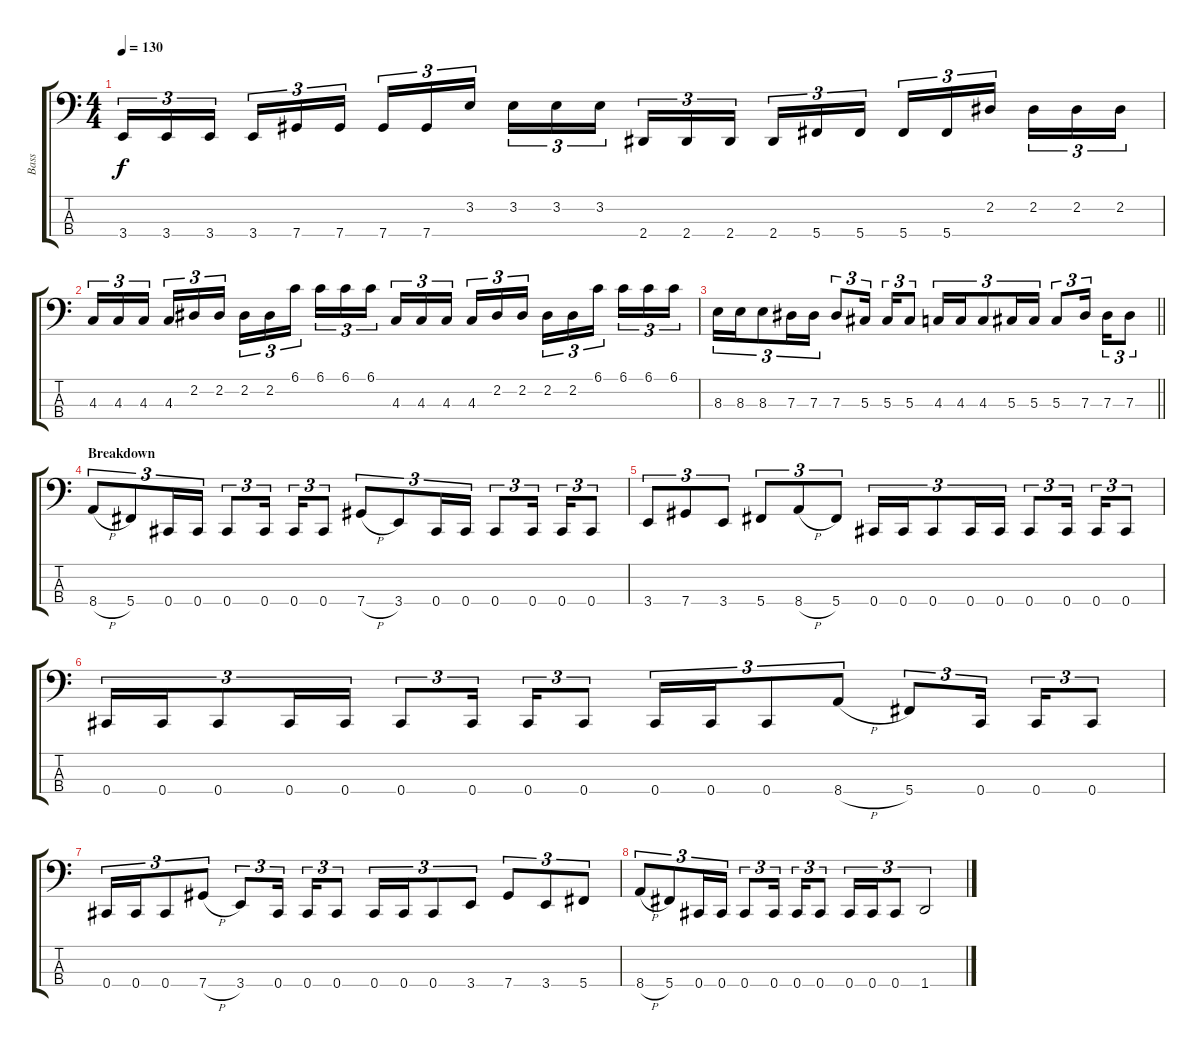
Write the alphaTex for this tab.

\track ("Bass" "Bass") {instrument electricbassfinger}
\staff {score tabs}
\tuning (Gb2 Db2 Ab1 Db1) {hide}
\ts (4 4)
\tempo 130
\clef f4
\ks c
3.4.16{tu (3 2) dy f} 3.4.16{tu (3 2)} 3.4.16{tu (3 2) beam splitsecondary} 3.4.16{tu (3 2)} 7.4.16{tu (3 2)} 7.4.16{tu (3 2)} 7.4.16{tu (3 2)} 7.4.16{tu (3 2)} 3.2.16{tu (3 2) beam splitsecondary} 3.2.16{tu (3 2)} 3.2.16{tu (3 2)} 3.2.16{tu (3 2)} 2.4.16{tu (3 2)} 2.4.16{tu (3 2)} 2.4.16{tu (3 2) beam splitsecondary} 2.4.16{tu (3 2)} 5.4.16{tu (3 2)} 5.4.16{tu (3 2)} 5.4.16{tu (3 2)} 5.4.16{tu (3 2)} 2.2.16{tu (3 2) beam splitsecondary} 2.2.16{tu (3 2)} 2.2.16{tu (3 2)} 2.2.16{tu (3 2)} |
4.3.16{tu (3 2)} 4.3.16{tu (3 2)} 4.3.16{tu (3 2) beam splitsecondary} 4.3.16{tu (3 2)} 2.2.16{tu (3 2)} 2.2.16{tu (3 2)} 2.2.16{tu (3 2)} 2.2.16{tu (3 2)} 6.1.16{tu (3 2) beam splitsecondary} 6.1.16{tu (3 2)} 6.1.16{tu (3 2)} 6.1.16{tu (3 2)} 4.3.16{tu (3 2)} 4.3.16{tu (3 2)} 4.3.16{tu (3 2) beam splitsecondary} 4.3.16{tu (3 2)} 2.2.16{tu (3 2)} 2.2.16{tu (3 2)} 2.2.16{tu (3 2)} 2.2.16{tu (3 2)} 6.1.16{tu (3 2) beam splitsecondary} 6.1.16{tu (3 2)} 6.1.16{tu (3 2)} 6.1.16{tu (3 2)} |
\barLineRight lightlight
8.3.16{tu (3 2)} 8.3.16{tu (3 2)} 8.3.8{tu (3 2)} 7.3.16{tu (3 2)} 7.3.16{tu (3 2)} 7.3.8{tu (3 2)} 5.3.16{tu (3 2) beam splitsecondary} 5.3.16{tu (3 2)} 5.3.8{tu (3 2)} 4.3.16{tu (3 2)} 4.3.16{tu (3 2)} 4.3.8{tu (3 2)} 5.3.16{tu (3 2)} 5.3.16{tu (3 2)} 5.3.8{tu (3 2)} 7.3.16{tu (3 2) beam splitsecondary} 7.3.16{tu (3 2)} 7.3.8{tu (3 2)} |
\section ("" "Breakdown")
8.4{h}.8{tu (3 2)} 5.4.8{tu (3 2)} 0.4.16{tu (3 2)} 0.4.16{tu (3 2)} 0.4.8{tu (3 2)} 0.4.16{tu (3 2) beam splitsecondary} 0.4.16{tu (3 2)} 0.4.8{tu (3 2)} 7.4{h}.8{tu (3 2)} 3.4.8{tu (3 2)} 0.4.16{tu (3 2)} 0.4.16{tu (3 2)} 0.4.8{tu (3 2)} 0.4.16{tu (3 2) beam splitsecondary} 0.4.16{tu (3 2)} 0.4.8{tu (3 2)} |
3.4.8{tu (3 2)} 7.4.8{tu (3 2)} 3.4.8{tu (3 2)} 5.4.8{tu (3 2)} 8.4{h}.8{tu (3 2)} 5.4.8{tu (3 2)} 0.4.16{tu (3 2)} 0.4.16{tu (3 2)} 0.4.8{tu (3 2)} 0.4.16{tu (3 2)} 0.4.16{tu (3 2)} 0.4.8{tu (3 2)} 0.4.16{tu (3 2) beam splitsecondary} 0.4.16{tu (3 2)} 0.4.8{tu (3 2)} |
0.4.16{tu (3 2)} 0.4.16{tu (3 2)} 0.4.8{tu (3 2)} 0.4.16{tu (3 2)} 0.4.16{tu (3 2)} 0.4.8{tu (3 2)} 0.4.16{tu (3 2) beam splitsecondary} 0.4.16{tu (3 2)} 0.4.8{tu (3 2)} 0.4.16{tu (3 2)} 0.4.16{tu (3 2)} 0.4.8{tu (3 2)} 8.4{h}.8{tu (3 2)} 5.4.8{tu (3 2)} 0.4.16{tu (3 2) beam splitsecondary} 0.4.16{tu (3 2)} 0.4.8{tu (3 2)} |
0.4.16{tu (3 2)} 0.4.16{tu (3 2)} 0.4.8{tu (3 2)} 7.4{h}.8{tu (3 2)} 3.4.8{tu (3 2)} 0.4.16{tu (3 2) beam splitsecondary} 0.4.16{tu (3 2)} 0.4.8{tu (3 2)} 0.4.16{tu (3 2)} 0.4.16{tu (3 2)} 0.4.8{tu (3 2)} 3.4.8{tu (3 2)} 7.4.8{tu (3 2)} 3.4.8{tu (3 2)} 5.4.8{tu (3 2)} |
8.4{h}.8{tu (3 2)} 5.4.8{tu (3 2)} 0.4.16{tu (3 2)} 0.4.16{tu (3 2)} 0.4.8{tu (3 2)} 0.4.16{tu (3 2) beam splitsecondary} 0.4.16{tu (3 2)} 0.4.8{tu (3 2)} 0.4.16{tu (3 2)} 0.4.16{tu (3 2)} 0.4.8{tu (3 2)} 1.4.2{tu (3 2)}
